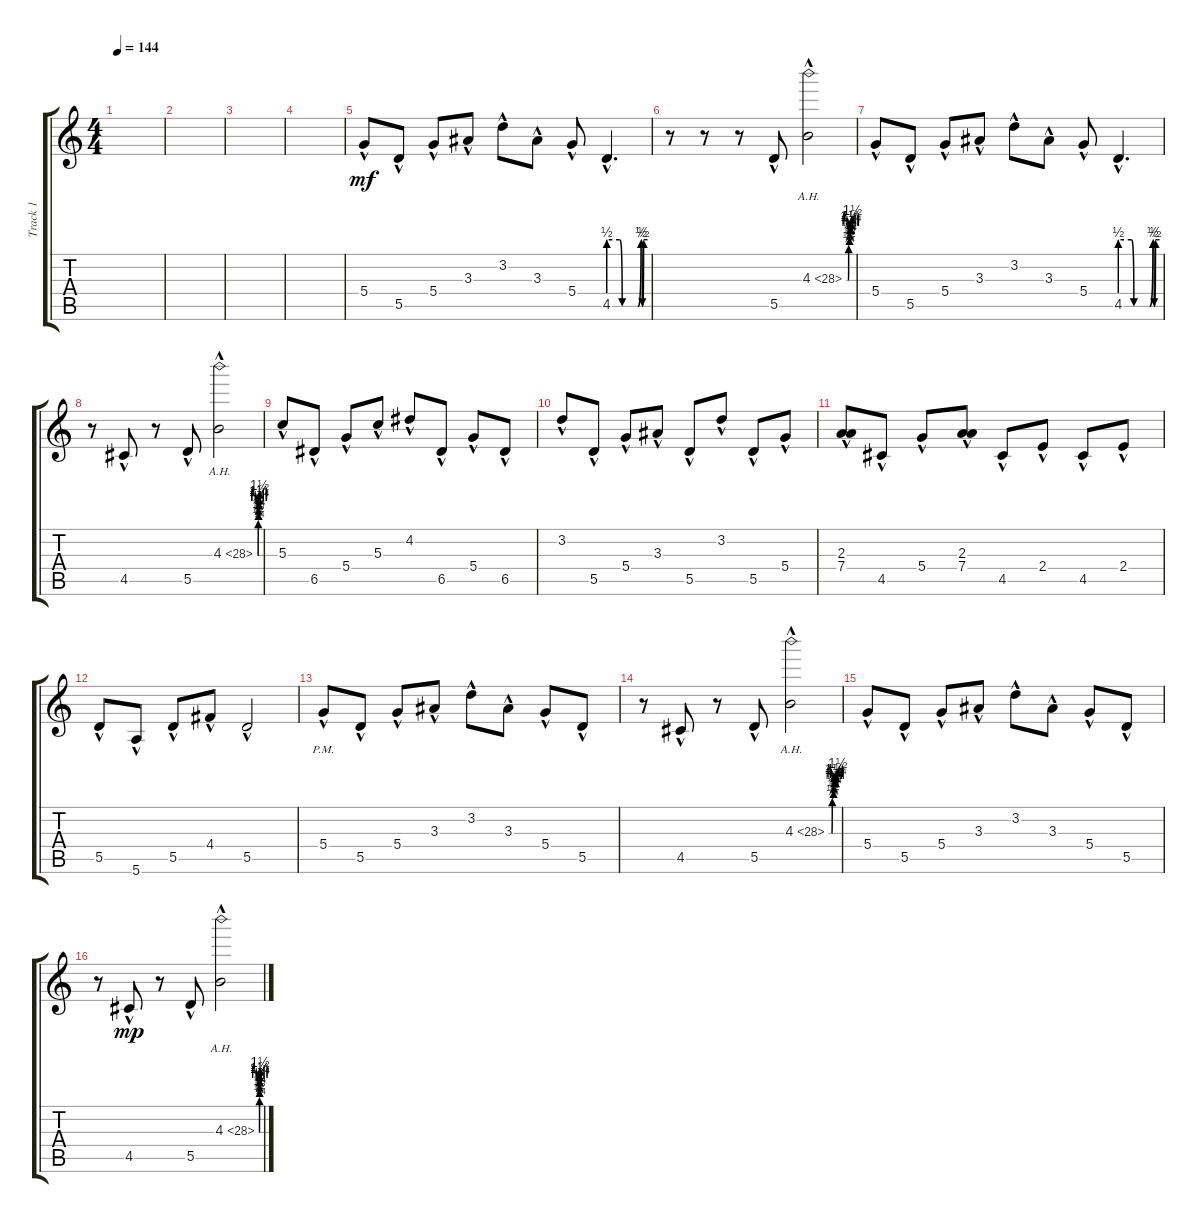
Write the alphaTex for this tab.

\track ("Track 1" "Track 1") {instrument overdrivenguitar}
\staff {score tabs}
\tuning (E4 B3 G3 D3 A2 E2) {hide}
\ts (4 4)
\tempo 144
\clef g2
\ks c
|
|
|
|
5.4{hac}.8{dy mf} 5.5{hac}.8 5.4{hac}.8 3.3{hac}.8 3.2{hac}.8 3.3{hac}.8 5.4{hac}.8 4.5{be (custom 0 2 17 2 21 0 26 0 30 0 36 0 45 0 50 2 52 0 54 2 57 2 60 2) hac}.4{d} |
r.8 r.8 r.8 5.5{hac}.8 4.3{be (custom 0 0 6 0 9 0 15 0 18 0 21 1 23 1 26 1 28 1 30 2 32 3 34 4 36 5 41 4 44 3 47 4 50 5 55 5 60 6) ah 24 hac}.2 |
5.4{hac}.8 5.5{hac}.8 5.4{hac}.8 3.3{hac}.8 3.2{hac}.8 3.3{hac}.8 5.4{hac}.8 4.5{be (custom 0 2 17 2 21 0 26 0 30 0 36 0 45 0 50 2 52 0 54 2 57 2 60 2) hac}.4{d} |
r.8 4.5{hac}.8 r.8 5.5{hac}.8 4.3{be (custom 0 0 6 0 9 0 15 0 18 0 21 1 23 1 26 1 28 1 30 2 32 3 34 4 36 5 41 4 44 3 47 4 50 5 55 5 60 6) ah 24 hac}.2 |
5.3{hac}.8 6.5{hac}.8 5.4{hac}.8 5.3{hac}.8 4.2{hac}.8 6.5{hac}.8 5.4{hac}.8 6.5{hac}.8 |
3.2{hac}.8 5.5{hac}.8 5.4{hac}.8 3.3{hac}.8 5.5{hac}.8 3.2{hac}.8 5.5{hac}.8 5.4{hac}.8 |
(2.3{hac} 7.4{hac}).8 4.5{hac}.8 5.4{hac}.8 (2.3{hac} 7.4{hac}).8 4.5{hac}.8 2.4{hac}.8 4.5{hac}.8 2.4{hac}.8 |
5.5{hac}.8 5.6{hac}.8 5.5{hac}.8 4.4{hac}.8 5.5{hac}.2 |
5.4{hac pm}.8 5.5{hac}.8 5.4{hac}.8 3.3{hac}.8 3.2{hac}.8 3.3{hac}.8 5.4{hac}.8 5.5{hac}.8 |
r.8 4.5{hac}.8 r.8 5.5{hac}.8 4.3{be (custom 0 0 6 0 9 0 15 0 18 0 21 1 23 1 26 1 28 1 30 2 32 3 34 4 36 5 41 4 44 3 47 4 50 5 55 5 60 6) ah 24 hac}.2 |
5.4{hac}.8 5.5{hac}.8 5.4{hac}.8 3.3{hac}.8 3.2{hac}.8 3.3{hac}.8 5.4{hac}.8 5.5{hac}.8 |
r.8 4.5{hac}.8{dy mp} r.8 5.5{hac}.8 4.3{be (custom 0 0 6 0 9 0 15 0 18 0 21 1 23 1 26 1 28 1 30 2 32 3 34 4 36 5 41 4 44 3 47 4 50 5 55 5 60 6) ah 24 hac}.2
